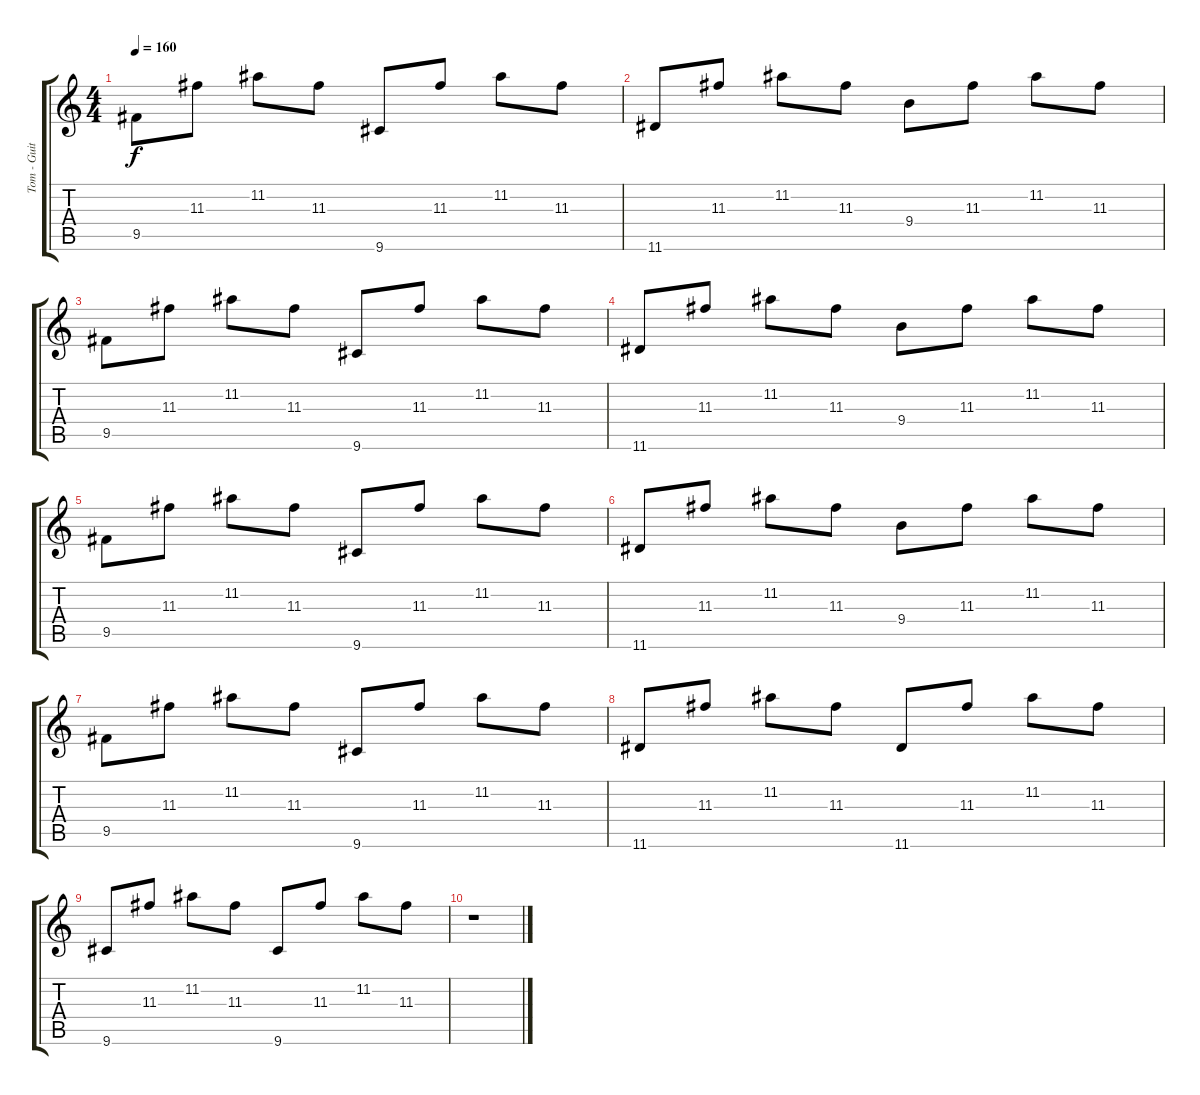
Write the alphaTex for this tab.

\track ("Tom - Guitar" "Tom - Guit") {instrument electricguitarclean}
\staff {score tabs}
\tuning (E4 B3 G3 D3 A2 E2) {hide}
\ts (4 4)
\tempo 160
\clef g2
\ks c
9.5.8{dy f} 11.3.8 11.2.8 11.3.8 9.6.8 11.3.8 11.2.8 11.3.8 |
11.6.8 11.3.8 11.2.8 11.3.8 9.4.8 11.3.8 11.2.8 11.3.8 |
9.5.8 11.3.8 11.2.8 11.3.8 9.6.8 11.3.8 11.2.8 11.3.8 |
11.6.8 11.3.8 11.2.8 11.3.8 9.4.8 11.3.8 11.2.8 11.3.8 |
9.5.8 11.3.8 11.2.8 11.3.8 9.6.8 11.3.8 11.2.8 11.3.8 |
11.6.8 11.3.8 11.2.8 11.3.8 9.4.8 11.3.8 11.2.8 11.3.8 |
9.5.8 11.3.8 11.2.8 11.3.8 9.6.8 11.3.8 11.2.8 11.3.8 |
11.6.8 11.3.8 11.2.8 11.3.8 11.6.8 11.3.8 11.2.8 11.3.8 |
9.6.8 11.3.8 11.2.8 11.3.8 9.6.8 11.3.8 11.2.8 11.3.8 |
r.1
